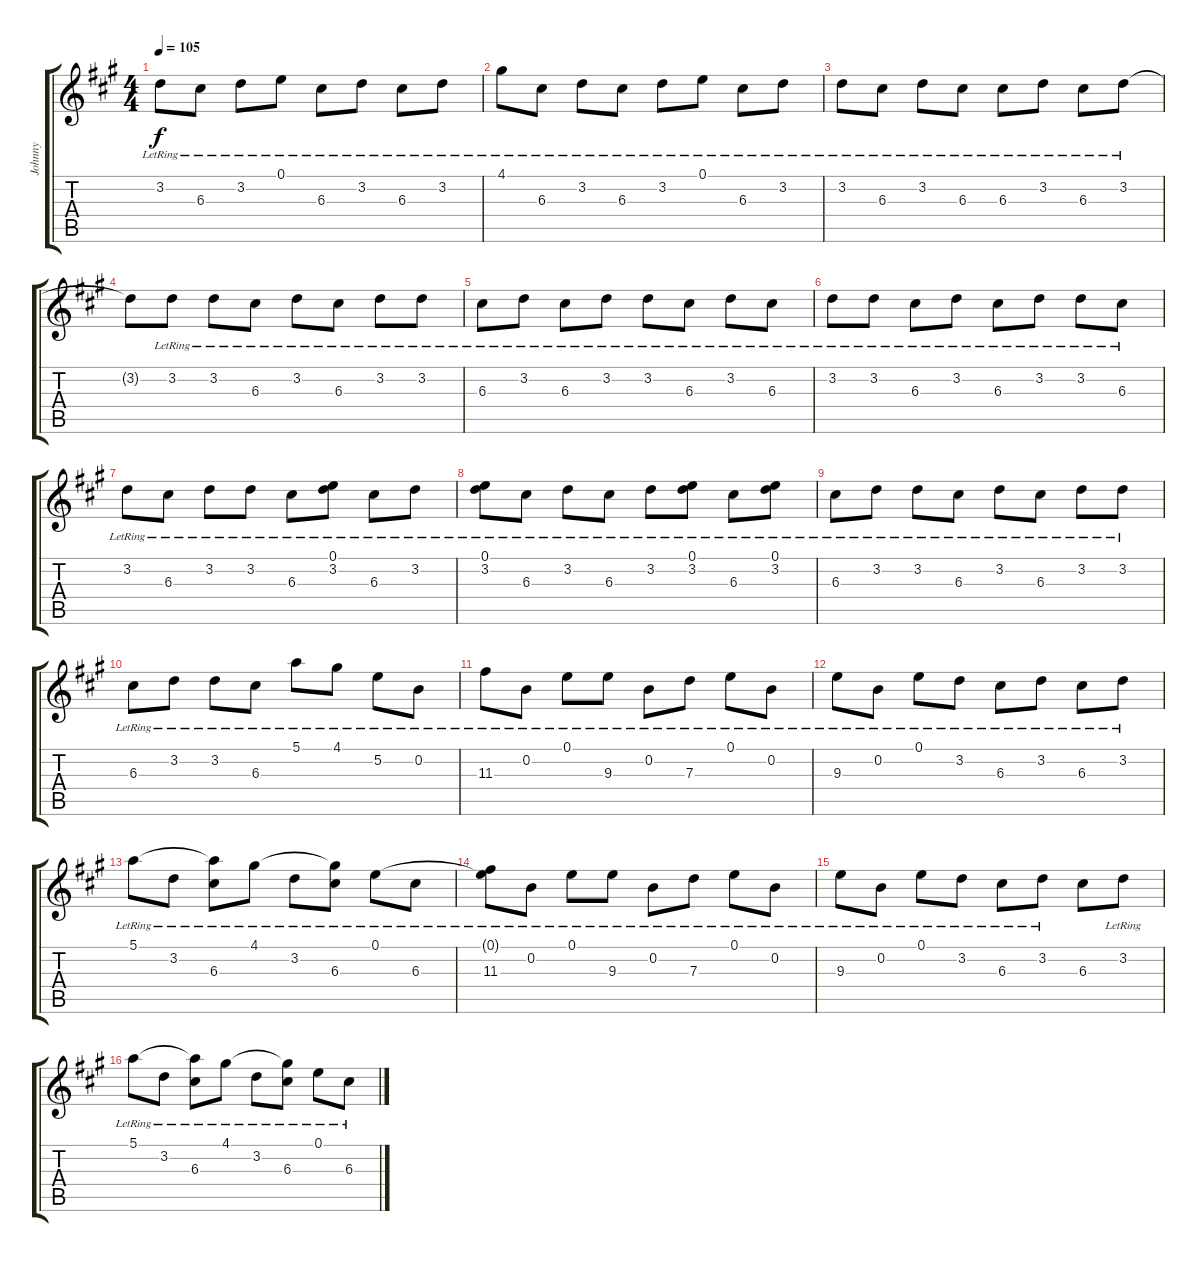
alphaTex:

\track ("Johnny" "Johnny") {instrument electricguitarjazz}
\staff {score tabs}
\tuning (E4 B3 G3 D3 A2 E2) {hide}
\ts (4 4)
\tempo 105
\clef g2
\ks a
3.2{lr}.8{dy f} 6.3{lr}.8 3.2{lr}.8 0.1{lr}.8 6.3{lr}.8 3.2{lr}.8 6.3{lr}.8 3.2{lr}.8 |
4.1{lr}.8 6.3{lr}.8 3.2{lr}.8 6.3{lr}.8 3.2{lr}.8 0.1{lr}.8 6.3{lr}.8 3.2{lr}.8 |
3.2{lr}.8 6.3{lr}.8 3.2{lr}.8 6.3{lr}.8 6.3{lr}.8 3.2{lr}.8 6.3{lr}.8 3.2{lr}.8 |
3.2{t}.8 3.2{lr}.8 3.2{lr}.8 6.3{lr}.8 3.2{lr}.8 6.3{lr}.8 3.2{lr}.8 3.2{lr}.8 |
6.3{lr}.8 3.2{lr}.8 6.3{lr}.8 3.2{lr}.8 3.2{lr}.8 6.3{lr}.8 3.2{lr}.8 6.3{lr}.8 |
3.2{lr}.8 3.2{lr}.8 6.3{lr}.8 3.2{lr}.8 6.3{lr}.8 3.2{lr}.8 3.2{lr}.8 6.3{lr}.8 |
3.2{lr}.8 6.3{lr}.8 3.2{lr}.8 3.2{lr}.8 6.3{lr}.8 (0.1{lr} 3.2{lr}).8 6.3{lr}.8 3.2{lr}.8 |
(0.1{lr} 3.2{lr}).8 6.3{lr}.8 3.2{lr}.8 6.3{lr}.8 3.2{lr}.8 (0.1{lr} 3.2{lr}).8 6.3{lr}.8 (0.1{lr} 3.2{lr}).8 |
6.3{lr}.8 3.2{lr}.8 3.2{lr}.8 6.3{lr}.8 3.2{lr}.8 6.3{lr}.8 3.2{lr}.8 3.2{lr}.8 |
6.3{lr}.8 3.2{lr}.8 3.2{lr}.8 6.3{lr}.8 5.1{lr}.8 4.1{lr}.8 5.2{lr}.8 0.2{lr}.8 |
11.3{lr}.8 0.2{lr}.8 0.1{lr}.8 9.3{lr}.8 0.2{lr}.8 7.3{lr}.8 0.1{lr}.8 0.2{lr}.8 |
9.3{lr}.8 0.2{lr}.8 0.1{lr}.8 3.2{lr}.8 6.3{lr}.8 3.2{lr}.8 6.3{lr}.8 3.2{lr}.8 |
5.1{lr}.8 3.2{lr}.8 (5.1{t} 6.3{lr}).8 4.1{lr}.8 3.2{lr}.8 (4.1{t} 6.3{lr}).8 0.1{lr}.8 6.3{lr}.8 |
(0.1{t} 11.3{lr}).8 0.2{lr}.8 0.1{lr}.8 9.3{lr}.8 0.2{lr}.8 7.3{lr}.8 0.1{lr}.8 0.2{lr}.8 |
9.3{lr}.8 0.2{lr}.8 0.1{lr}.8 3.2{lr}.8 6.3{lr}.8 3.2{lr}.8 6.3.8 3.2{lr}.8 |
5.1{lr}.8 3.2{lr}.8 (5.1{t} 6.3{lr}).8 4.1{lr}.8 3.2{lr}.8 (4.1{t} 6.3{lr}).8 0.1{lr}.8 6.3{lr}.8
